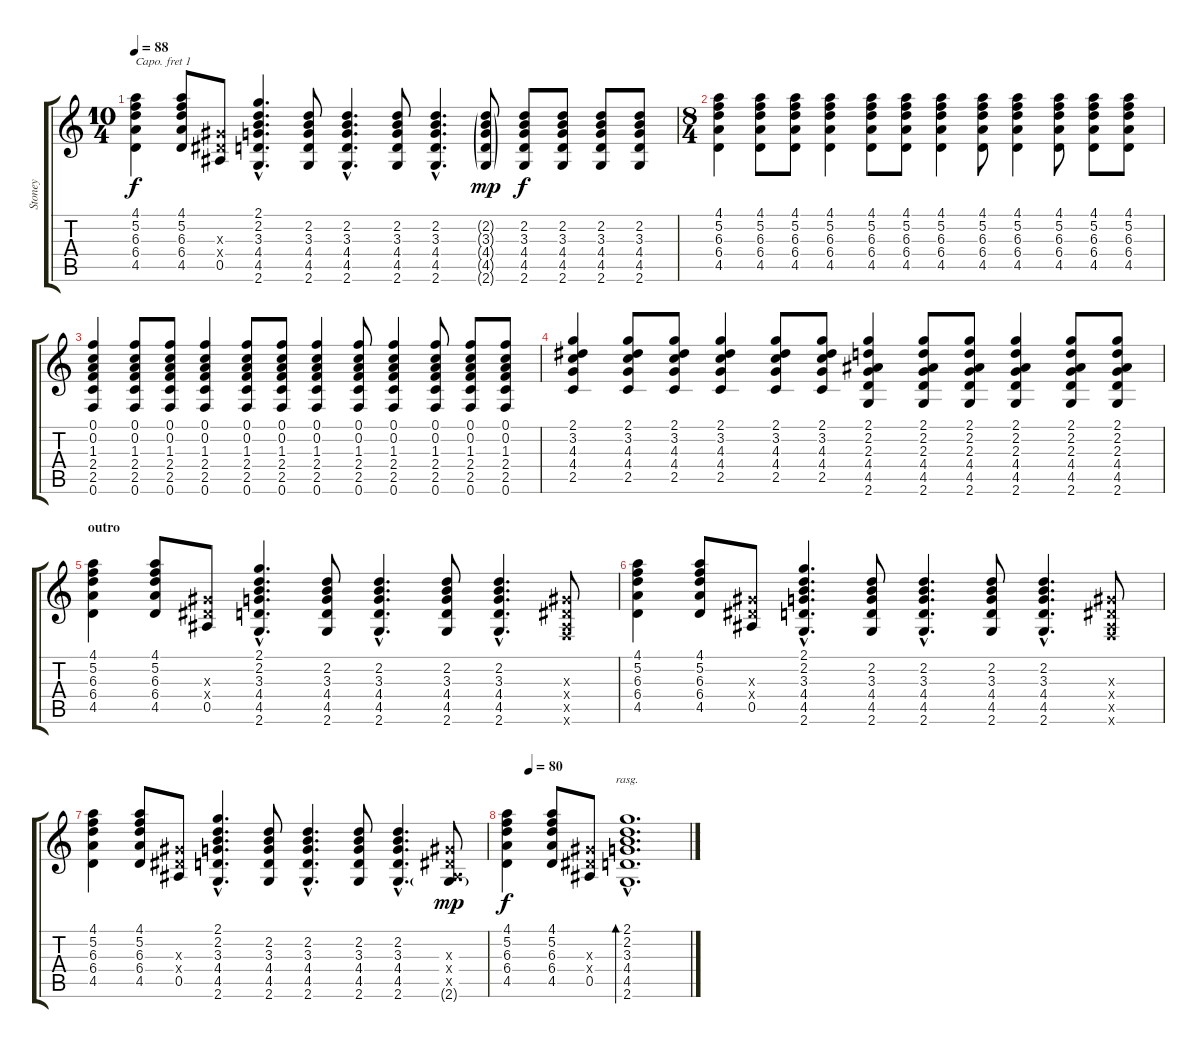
\track ("Stoney" "Stoney") {instrument acousticguitarnylon}
\staff {score tabs}
\capo 1
\tuning (E4 B3 G3 D3 A2 E2) {hide}
\ts (10 4)
\tempo 88
\clef g2
\ks c
(4.1 5.2 6.3 6.4 4.5).4{dy f} (4.1 5.2 6.3 6.4 4.5).8 (0.3{x} 0.4{x} 0.5).8 (2.1{hac} 2.2{hac} 3.3{hac} 4.4{hac} 4.5{hac} 2.6{hac}).4{d} (2.2 3.3 4.4 4.5 2.6).8 (2.2{hac} 3.3{hac} 4.4{hac} 4.5{hac} 2.6{hac}).4{d} (2.2 3.3 4.4 4.5 2.6).8 (2.2{hac} 3.3{hac} 4.4{hac} 4.5{hac} 2.6{hac}).4{d} (2.2{g} 3.3{g} 4.4{g} 4.5{g} 2.6{g}).8{dy mp} (2.2 3.3 4.4 4.5 2.6).8{dy f} (2.2 3.3 4.4 4.5 2.6).8 (2.2 3.3 4.4 4.5 2.6).8 (2.2 3.3 4.4 4.5 2.6).8 |
\ts (8 4)
(4.1 5.2 6.3 6.4 4.5).4 (4.1 5.2 6.3 6.4 4.5).8 (4.1 5.2 6.3 6.4 4.5).8 (4.1 5.2 6.3 6.4 4.5).4 (4.1 5.2 6.3 6.4 4.5).8 (4.1 5.2 6.3 6.4 4.5).8 (4.1 5.2 6.3 6.4 4.5).4 (4.1 5.2 6.3 6.4 4.5).8 (4.1 5.2 6.3 6.4 4.5).4 (4.1 5.2 6.3 6.4 4.5).8 (4.1 5.2 6.3 6.4 4.5).8 (4.1 5.2 6.3 6.4 4.5).8 |
(0.1 0.2 1.3 2.4 2.5 0.6).4 (0.1 0.2 1.3 2.4 2.5 0.6).8 (0.1 0.2 1.3 2.4 2.5 0.6).8 (0.1 0.2 1.3 2.4 2.5 0.6).4 (0.1 0.2 1.3 2.4 2.5 0.6).8 (0.1 0.2 1.3 2.4 2.5 0.6).8 (0.1 0.2 1.3 2.4 2.5 0.6).4 (0.1 0.2 1.3 2.4 2.5 0.6).8 (0.1 0.2 1.3 2.4 2.5 0.6).4 (0.1 0.2 1.3 2.4 2.5 0.6).8 (0.1 0.2 1.3 2.4 2.5 0.6).8 (0.1 0.2 1.3 2.4 2.5 0.6).8 |
(2.1 3.2 4.3 4.4 2.5).4 (2.1 3.2 4.3 4.4 2.5).8 (2.1 3.2 4.3 4.4 2.5).8 (2.1 3.2 4.3 4.4 2.5).4 (2.1 3.2 4.3 4.4 2.5).8 (2.1 3.2 4.3 4.4 2.5).8 (2.1 2.2 2.3 4.4 4.5 2.6).4 (2.1 2.2 2.3 4.4 4.5 2.6).8 (2.1 2.2 2.3 4.4 4.5 2.6).8 (2.1 2.2 2.3 4.4 4.5 2.6).4 (2.1 2.2 2.3 4.4 4.5 2.6).8 (2.1 2.2 2.3 4.4 4.5 2.6).8 |
\section ("" "outro")
(4.1 5.2 6.3 6.4 4.5).4 (4.1 5.2 6.3 6.4 4.5).8 (0.3{x} 0.4{x} 0.5).8 (2.1{hac} 2.2{hac} 3.3{hac} 4.4{hac} 4.5{hac} 2.6{hac}).4{d} (2.2 3.3 4.4 4.5 2.6).8 (2.2{hac} 3.3{hac} 4.4{hac} 4.5{hac} 2.6{hac}).4{d} (2.2 3.3 4.4 4.5 2.6).8 (2.2{hac} 3.3{hac} 4.4{hac} 4.5{hac} 2.6{hac}).4{d} (0.3{x} 0.4{x} 0.5{x} 0.6{x}).8 |
(4.1 5.2 6.3 6.4 4.5).4 (4.1 5.2 6.3 6.4 4.5).8 (0.3{x} 0.4{x} 0.5).8 (2.1{hac} 2.2{hac} 3.3{hac} 4.4{hac} 4.5{hac} 2.6{hac}).4{d} (2.2 3.3 4.4 4.5 2.6).8 (2.2{hac} 3.3{hac} 4.4{hac} 4.5{hac} 2.6{hac}).4{d} (2.2 3.3 4.4 4.5 2.6).8 (2.2{hac} 3.3{hac} 4.4{hac} 4.5{hac} 2.6{hac}).4{d} (0.3{x} 0.4{x} 0.5{x} 0.6{x}).8 |
(4.1 5.2 6.3 6.4 4.5).4 (4.1 5.2 6.3 6.4 4.5).8 (0.3{x} 0.4{x} 0.5).8 (2.1{hac} 2.2{hac} 3.3{hac} 4.4{hac} 4.5{hac} 2.6{hac}).4{d} (2.2 3.3 4.4 4.5 2.6).8 (2.2{hac} 3.3{hac} 4.4{hac} 4.5{hac} 2.6{hac}).4{d} (2.2 3.3 4.4 4.5 2.6).8 (2.2{hac} 3.3{hac} 4.4{hac} 4.5{hac} 2.6{hac}).4{d} (0.3{x} 0.4{x} 0.5{x} 2.6{g}).8{dy mp} |
\tempo (80 0.125)
(4.1 5.2 6.3 6.4 4.5).4{dy f} (4.1 5.2 6.3 6.4 4.5).8 (0.3{x} 0.4{x} 0.5).8 (2.1{hac} 2.2{hac} 3.3{hac} 4.4{hac} 4.5{hac} 2.6{hac}).1{d bd 240 rasg ii}
